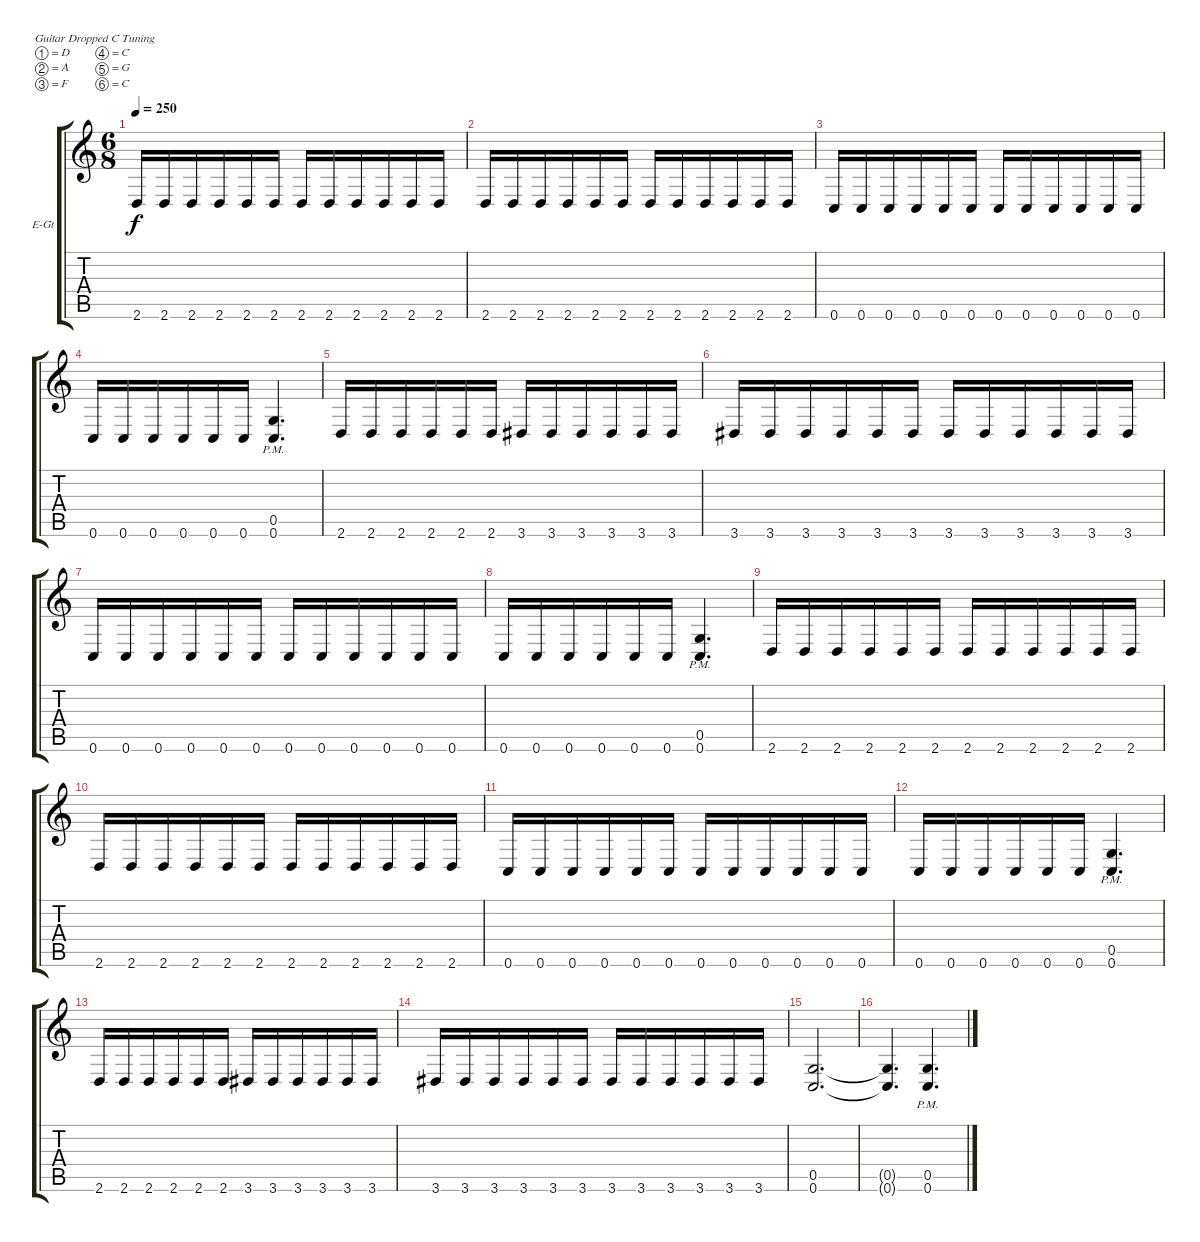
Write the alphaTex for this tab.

\defaultSystemsLayout 4
\bracketExtendMode groupsimilarinstruments
\firstSystemTrackNameOrientation horizontal
\otherSystemsTrackNameOrientation horizontal
\track ("Arde Ostowari" "E-Gt") {instrument distortionguitar}
\staff {score tabs}
\tuning (D4 A3 F3 C3 G2 C2)
\ts (6 8)
\tempo 250
\clef g2
\ks c
2.6.16{dy f} 2.6.16 2.6.16 2.6.16 2.6.16 2.6.16 2.6.16 2.6.16 2.6.16 2.6.16 2.6.16 2.6.16 |
2.6.16 2.6.16 2.6.16 2.6.16 2.6.16 2.6.16 2.6.16 2.6.16 2.6.16 2.6.16 2.6.16 2.6.16 |
0.6.16 0.6.16 0.6.16 0.6.16 0.6.16 0.6.16 0.6.16 0.6.16 0.6.16 0.6.16 0.6.16 0.6.16 |
0.6.16 0.6.16 0.6.16 0.6.16 0.6.16 0.6.16 (0.6{pm} 0.5{pm}).4{d} |
2.6.16 2.6.16 2.6.16 2.6.16 2.6.16 2.6.16 3.6.16 3.6.16 3.6.16 3.6.16 3.6.16 3.6.16 |
3.6.16 3.6.16 3.6.16 3.6.16 3.6.16 3.6.16 3.6.16 3.6.16 3.6.16 3.6.16 3.6.16 3.6.16 |
0.6.16 0.6.16 0.6.16 0.6.16 0.6.16 0.6.16 0.6.16 0.6.16 0.6.16 0.6.16 0.6.16 0.6.16 |
0.6.16 0.6.16 0.6.16 0.6.16 0.6.16 0.6.16 (0.6{pm} 0.5{pm}).4{d} |
2.6.16 2.6.16 2.6.16 2.6.16 2.6.16 2.6.16 2.6.16 2.6.16 2.6.16 2.6.16 2.6.16 2.6.16 |
2.6.16 2.6.16 2.6.16 2.6.16 2.6.16 2.6.16 2.6.16 2.6.16 2.6.16 2.6.16 2.6.16 2.6.16 |
0.6.16 0.6.16 0.6.16 0.6.16 0.6.16 0.6.16 0.6.16 0.6.16 0.6.16 0.6.16 0.6.16 0.6.16 |
0.6.16 0.6.16 0.6.16 0.6.16 0.6.16 0.6.16 (0.6{pm} 0.5{pm}).4{d} |
2.6.16 2.6.16 2.6.16 2.6.16 2.6.16 2.6.16 3.6.16 3.6.16 3.6.16 3.6.16 3.6.16 3.6.16 |
3.6.16 3.6.16 3.6.16 3.6.16 3.6.16 3.6.16 3.6.16 3.6.16 3.6.16 3.6.16 3.6.16 3.6.16 |
(0.5 0.6).2{d} |
(0.6{t} 0.5{t}).4{d} (0.5{pm} 0.6{pm}).4{d}
